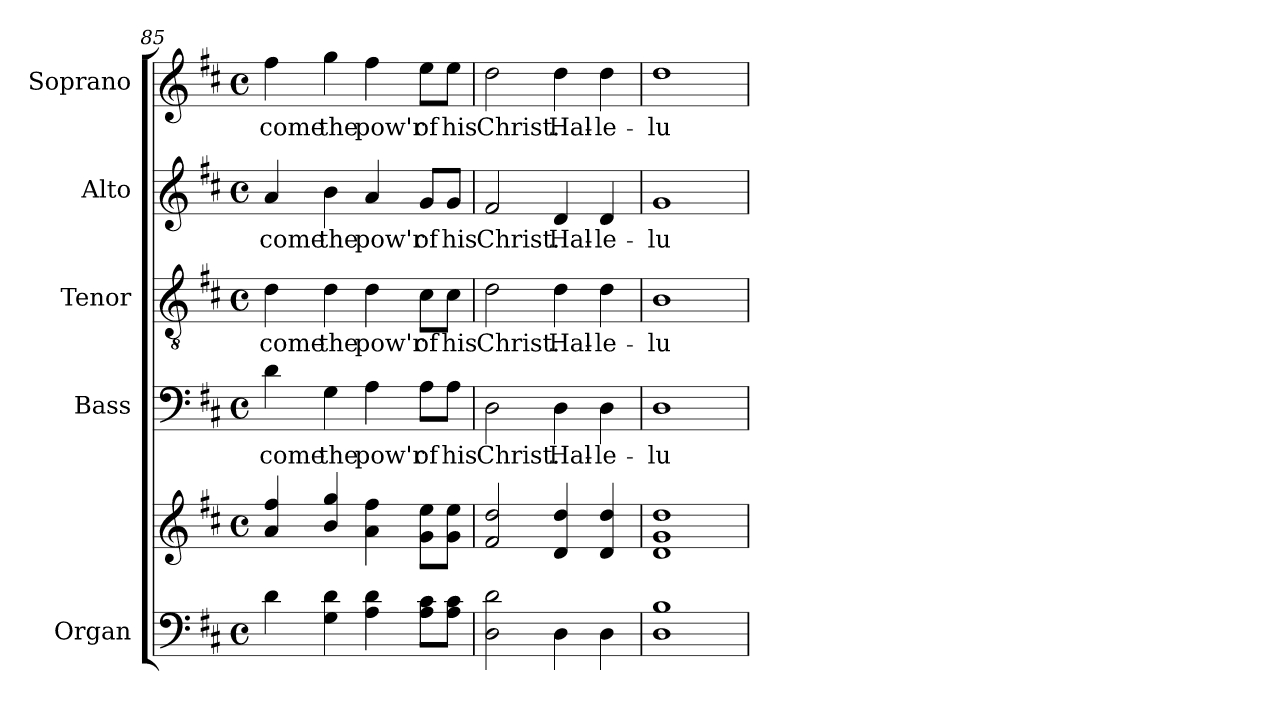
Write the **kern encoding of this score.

**kern	**kern	**kern	**text	**kern	**text	**kern	**text	**kern	**text
*part5	*part5	*part4	*part4	*part3	*part3	*part2	*part2	*part1	*part1
*staff6	*staff5	*staff4	*staff4	*staff3	*staff3	*staff2	*staff2	*staff1	*staff1
*I"Organ	*	*I"Bass	*	*I"Tenor	*	*I"Alto	*	*I"Soprano	*
*I'Org.	*	*I'B.	*	*I'T.	*	*I'A.	*	*I'S.	*
!!LO:LB:g=z
*clefF4	*clefG2	*clefF4	*	*clefGv2	*	*clefG2	*	*clefG2	*
*	*	*	*	*ITrd7c12	*	*	*	*	*
*k[f#c#]	*k[f#c#]	*k[f#c#]	*	*k[f#c#]	*	*k[f#c#]	*	*k[f#c#]	*
*D:	*D:	*D:	*	*D:	*	*D:	*	*D:	*
*M4/4	*M4/4	*M4/4	*	*M4/4	*	*M4/4	*	*M4/4	*
*met(c)	*met(c)	*met(c)	*	*met(c)	*	*met(c)	*	*met(c)	*
=85	=85	=85	=85	=85	=85	=85	=85	=85	=85
!	!	!	!LO:LY:b:color=#000000	!	!	!	!	!	!
!	!	!	!	!	!LO:LY:b:color=#000000	!	!	!	!
!	!	!	!	!	!	!	!LO:LY:b:color=#000000	!	!
!	!	!	!	!	!	!	!	!	!LO:LY:b:color=#000000
4di\	4ai/ 4ff#i	4di\	come	4Di\	come	4ai/	come	4ff#i\	come
!	!	!	!LO:LY:b:color=#000000	!	!	!	!	!	!
!	!	!	!	!	!LO:LY:b:color=#000000	!	!	!	!
!	!	!	!	!	!	!	!LO:LY:b:color=#000000	!	!
!	!	!	!	!	!	!	!	!	!LO:LY:b:color=#000000
4Gi\ 4di	4bi/ 4ggi	4Gi\	the	4Di\	the	4bi\	the	4ggi\	the
!	!	!	!LO:LY:b:color=#000000	!	!	!	!	!	!
!	!	!	!	!	!LO:LY:b:color=#000000	!	!	!	!
!	!	!	!	!	!	!	!LO:LY:b:color=#000000	!	!
!	!	!	!	!	!	!	!	!	!LO:LY:b:color=#000000
4Ai\ 4di	4ai\ 4ff#i	4Ai\	pow'r	4Di\	pow'r	4ai/	pow'r	4ff#i\	pow'r
!	!	!	!LO:LY:b:color=#000000	!	!	!	!	!	!
!	!	!	!	!	!LO:LY:b:color=#000000	!	!	!	!
!	!	!	!	!	!	!	!LO:LY:b:color=#000000	!	!
!	!	!	!	!	!	!	!	!	!LO:LY:b:color=#000000
8Ai\ 8c#iL	8gi\ 8eeiL	8Ai\L	of	8C#i\L	of	8gi/L	of	8eei\L	of
!	!	!	!LO:LY:b:color=#000000	!	!	!	!	!	!
!	!	!	!	!	!LO:LY:b:color=#000000	!	!	!	!
!	!	!	!	!	!	!	!LO:LY:b:color=#000000	!	!
!	!	!	!	!	!	!	!	!	!LO:LY:b:color=#000000
8Ai\ 8c#iJ	8gi\ 8eeiJ	8Ai\J	his	8C#i\J	his	8gi/J	his	8eei\J	his
=86	=86	=86	=86	=86	=86	=86	=86	=86	=86
!	!	!	!LO:LY:b:color=#000000	!	!	!	!	!	!
!	!	!	!	!	!LO:LY:b:color=#000000	!	!	!	!
!	!	!	!	!	!	!	!LO:LY:b:color=#000000	!	!
!	!	!	!	!	!	!	!	!	!LO:LY:b:color=#000000
2Di\ 2di	2f#i/ 2ddi	2Di\	Christ.	2Di\	Christ.	2f#i/	Christ.	2ddi\	Christ.
!	!	!	!LO:LY:b:color=#000000	!	!	!	!	!	!
!	!	!	!	!	!LO:LY:b:color=#000000	!	!	!	!
!	!	!	!	!	!	!	!LO:LY:b:color=#000000	!	!
!	!	!	!	!	!	!	!	!	!LO:LY:b:color=#000000
4Di\	4di/ 4ddi	4Di\	Hal-	4Di\	Hal-	4di/	Hal-	4ddi\	Hal-
!	!	!	!LO:LY:b:color=#000000	!	!	!	!	!	!
!	!	!	!	!	!LO:LY:b:color=#000000	!	!	!	!
!	!	!	!	!	!	!	!LO:LY:b:color=#000000	!	!
!	!	!	!	!	!	!	!	!	!LO:LY:b:color=#000000
4Di\	4di/ 4ddi	4Di\	-le-	4Di\	-le-	4di/	-le-	4ddi\	-le-
=87	=87	=87	=87	=87	=87	=87	=87	=87	=87
!	!	!	!LO:LY:b:color=#000000	!	!	!	!	!	!
!	!	!	!	!	!LO:LY:b:color=#000000	!	!	!	!
!	!	!	!	!	!	!	!LO:LY:b:color=#000000	!	!
!	!	!	!	!	!	!	!	!	!LO:LY:b:color=#000000
1Di 1Bi	1di 1gi 1ddi	1Di	-lu-	1BBi	-lu-	1gi	-lu-	1ddi	-lu-
=	=	=	=	=	=	=	=	=	=
*-	*-	*-	*-	*-	*-	*-	*-	*-	*-
